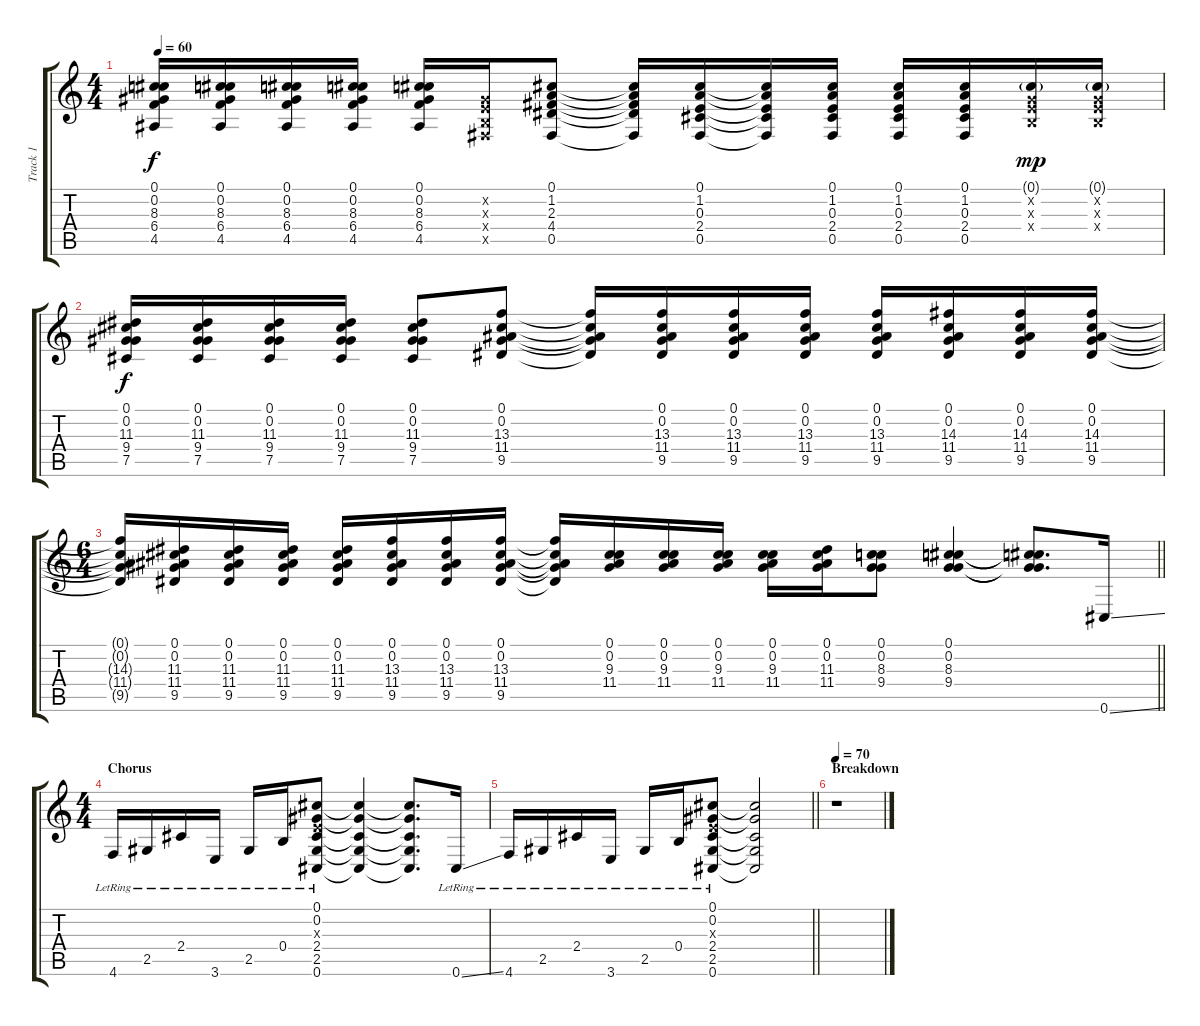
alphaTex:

\track ("Track 1" "Track 1") {instrument electricguitarclean}
\staff {score tabs}
\tuning (Db4 Ab3 E3 B2 Gb2 Db2) {hide}
\ts (4 4)
\tempo 60
\clef g2
\ks c
(0.1 0.2 8.3 6.4 4.5).16{dy f} (0.1 0.2 8.3 6.4 4.5).16 (0.1 0.2 8.3 6.4 4.5).16 (0.1 0.2 8.3 6.4 4.5).16 (0.1 0.2 8.3 6.4 4.5).16 (0.2{x} 0.3{x} 0.4{x} 0.5{x}).16 (0.1 1.2 2.3 4.4 0.5).8 (0.1{t} 1.2{t} 2.3{t} 4.4{t} 0.5{t}).16 (0.1 1.2 0.3 2.4 0.5).16 (0.1{t} 1.2{t} 0.3{t} 2.4{t} 0.5{t}).16 (0.1 1.2 0.3 2.4 0.5).16 (0.1 1.2 0.3 2.4 0.5).16 (0.1 1.2 0.3 2.4 0.5).16 (0.1{g} 0.2{x} 0.3{x} 0.4{x}).16{dy mp} (0.1{g} 0.2{x} 0.3{x} 0.4{x}).16 |
(0.1 0.2 11.3 9.4 7.5).16{dy f} (0.1 0.2 11.3 9.4 7.5).16 (0.1 0.2 11.3 9.4 7.5).16 (0.1 0.2 11.3 9.4 7.5).16 (0.1 0.2 11.3 9.4 7.5).8 (0.1 0.2 13.3 11.4 9.5).8 (0.1{t} 0.2{t} 13.3{t} 11.4{t} 9.5{t}).16 (0.1 0.2 13.3 11.4 9.5).16 (0.1 0.2 13.3 11.4 9.5).16 (0.1 0.2 13.3 11.4 9.5).16 (0.1 0.2 13.3 11.4 9.5).16 (0.1 0.2 14.3 11.4 9.5).16 (0.1 0.2 14.3 11.4 9.5).16 (0.1 0.2 14.3 11.4 9.5).16 |
\ts (6 4)
\barLineRight lightlight
(0.1{t} 0.2{t} 14.3{t} 11.4{t} 9.5{t}).16 (0.1 0.2 11.3 11.4 9.5).16 (0.1 0.2 11.3 11.4 9.5).16 (0.1 0.2 11.3 11.4 9.5).16 (0.1 0.2 11.3 11.4 9.5).16 (0.1 0.2 13.3 11.4 9.5).16 (0.1 0.2 13.3 11.4 9.5).16 (0.1 0.2 13.3 11.4 9.5).16 (0.1{t} 0.2{t} 13.3{t} 11.4{t} 9.5{t}).16 (0.1 0.2 9.3 11.4).16 (0.1 0.2 9.3 11.4).16 (0.1 0.2 9.3 11.4).16 (0.1 0.2 9.3 11.4).16 (0.1 0.2 11.3 11.4).16 (0.1 0.2 8.3 9.4).8 (0.1 0.2 8.3 9.4).4 (0.1{t} 0.2{t} 8.3{t} 9.4{t}).8{d} 0.6{ss}.16 |
\ts (4 4)
\section ("" "Chorus")
4.6{lr}.16 2.5{lr}.16 2.4{lr}.16 3.6{lr}.16 2.5{lr}.16 0.4{lr}.16 (0.1{lr} 0.2{lr} 0.3{x} 2.4{lr} 2.5{lr} 0.6{lr}).8 (0.1{t} 0.2{t} 2.4{t} 2.5{t} 0.6{t}).4 (0.1{t} 0.2{t} 2.4{t} 2.5{t} 0.6{t}).8{d} 0.6{ss lr}.16 |
\barLineRight lightlight
4.6{lr}.16 2.5{lr}.16 2.4{lr}.16 3.6{lr}.16 2.5{lr}.16 0.4{lr}.16 (0.1{lr} 0.2{lr} 0.3{x} 2.4{lr} 2.5{lr} 0.6{lr}).8 (0.1{t} 0.2{t} 2.4{t} 2.5{t} 0.6{t}).2 |
\section ("" "Breakdown")
\tempo 70
r.1
